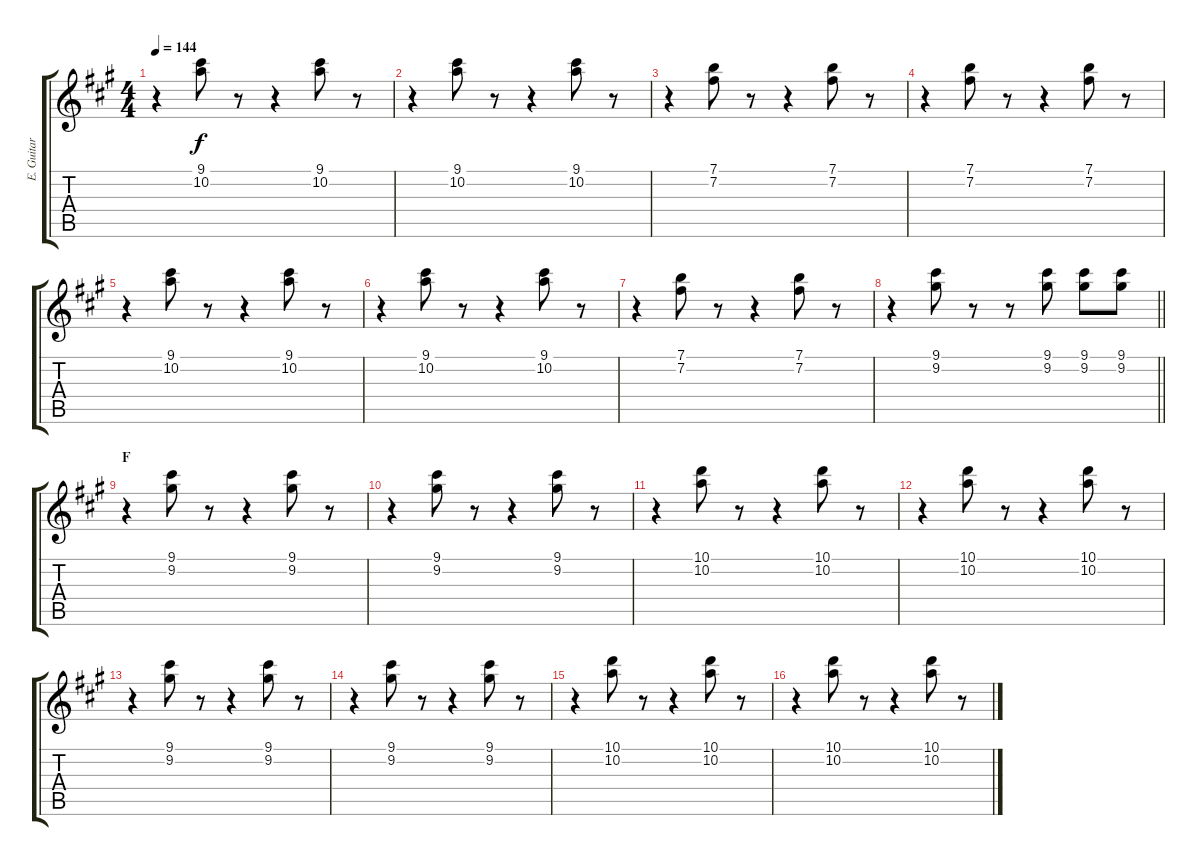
\track ("E. Guitar III" "E. Guitar ") {instrument electricguitarclean}
\staff {score tabs}
\tuning (E4 B3 G3 D3 A2 E2) {hide}
\ts (4 4)
\tempo 144
\clef g2
\ks a
r.4{dy f} (9.1 10.2).8 r.8 r.4 (9.1 10.2).8 r.8 |
r.4 (9.1 10.2).8 r.8 r.4 (9.1 10.2).8 r.8 |
r.4 (7.1 7.2).8 r.8 r.4 (7.1 7.2).8 r.8 |
r.4 (7.1 7.2).8 r.8 r.4 (7.1 7.2).8 r.8 |
r.4 (9.1 10.2).8 r.8 r.4 (9.1 10.2).8 r.8 |
r.4 (9.1 10.2).8 r.8 r.4 (9.1 10.2).8 r.8 |
r.4 (7.1 7.2).8 r.8 r.4 (7.1 7.2).8 r.8 |
\barLineRight lightlight
r.4 (9.1 9.2).8 r.8 r.8 (9.1 9.2).8 (9.1 9.2).8 (9.1 9.2).8 |
\section ("" "F")
r.4 (9.1 9.2).8 r.8 r.4 (9.1 9.2).8 r.8 |
r.4 (9.1 9.2).8 r.8 r.4 (9.1 9.2).8 r.8 |
r.4 (10.1 10.2).8 r.8 r.4 (10.1 10.2).8 r.8 |
r.4 (10.1 10.2).8 r.8 r.4 (10.1 10.2).8 r.8 |
r.4 (9.1 9.2).8 r.8 r.4 (9.1 9.2).8 r.8 |
r.4 (9.1 9.2).8 r.8 r.4 (9.1 9.2).8 r.8 |
r.4 (10.1 10.2).8 r.8 r.4 (10.1 10.2).8 r.8 |
r.4 (10.1 10.2).8 r.8 r.4 (10.1 10.2).8 r.8
